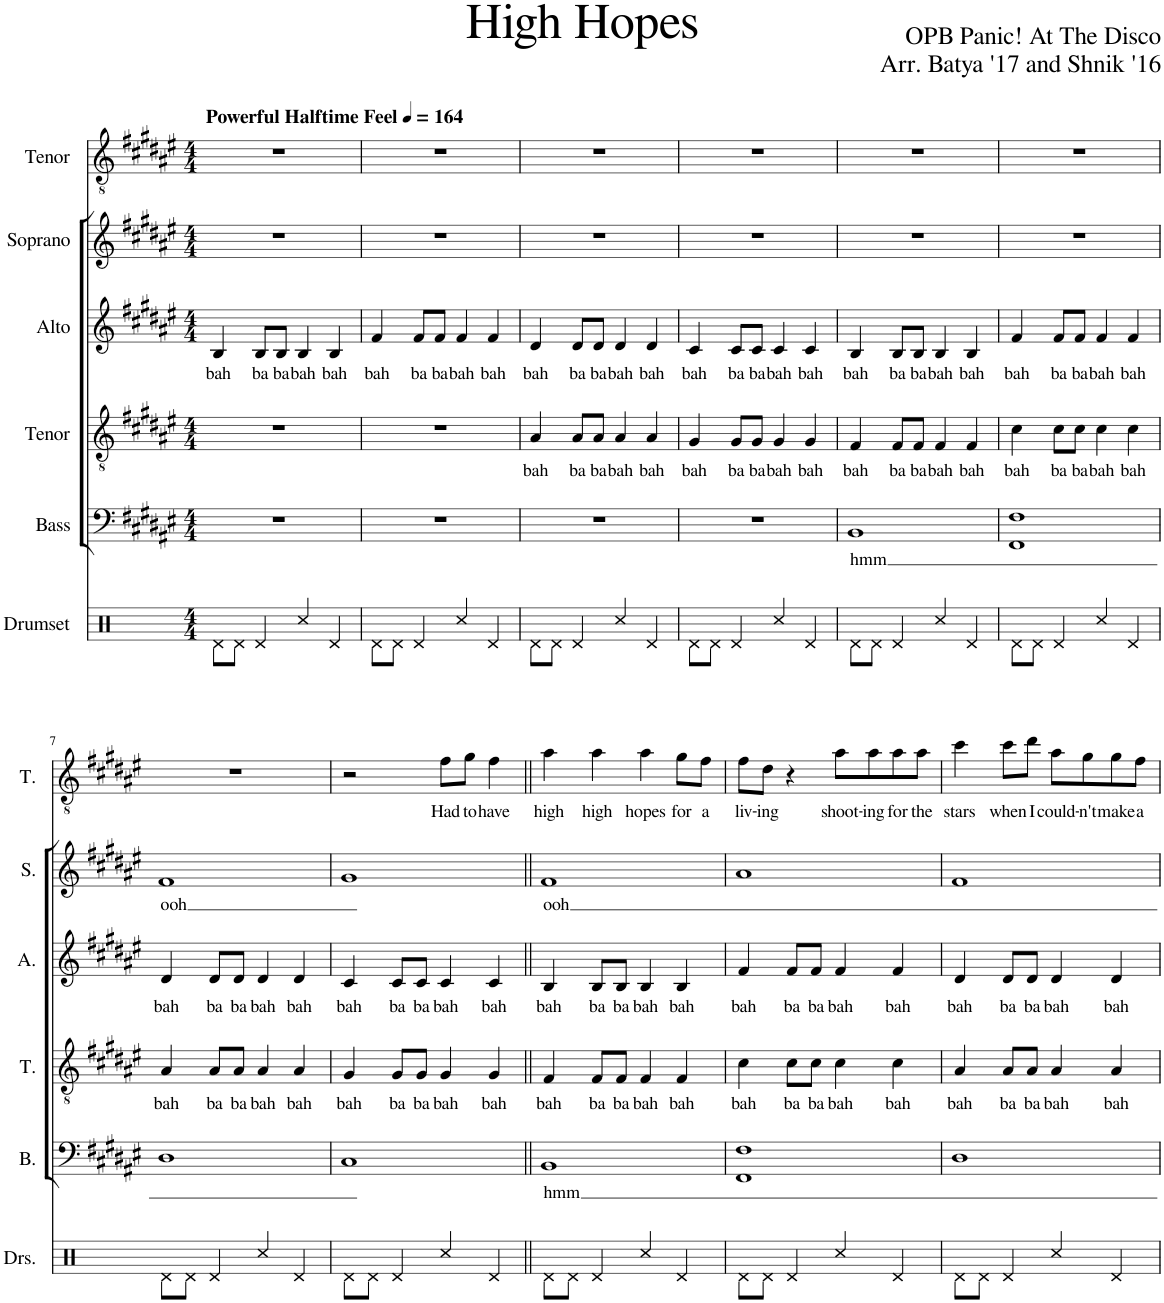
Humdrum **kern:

**kern	**kern	**text	**kern	**text	**kern	**text	**kern	**text	**kern	**text
*part6	*part5	*part5	*part4	*part4	*part3	*part3	*part2	*part2	*part1	*part1
*staff6	*staff5	*staff5	*staff4	*staff4	*staff3	*staff3	*staff2	*staff2	*staff1	*staff1
*I"Drumset	*I"Bass	*	*I"Tenor	*	*I"Alto	*	*I"Soprano	*	*I"Tenor	*
*I'Drs.	*I'B.	*	*I'T.	*	*I'A.	*	*I'S.	*	*I'T.	*
*clefX	*clefF4	*	*clefGv2	*	*clefG2	*	*clefG2	*	*clefGv2	*
*k[]	*k[f#c#g#d#a#e#]	*	*k[f#c#g#d#a#e#]	*	*k[f#c#g#d#a#e#]	*	*k[f#c#g#d#a#e#]	*	*k[f#c#g#d#a#e#]	*
*M4/4	*M4/4	*	*M4/4	*	*M4/4	*	*M4/4	*	*M4/4	*
*MM164	*MM164	*	*MM164	*	*MM164	*	*MM164	*	*MM164	*
=1	=1	=1	=1	=1	=1	=1	=1	=1	=1	=1
!	!	!	!	!	!	!	!	!	!LO:TX:a:B:t=Powerful Halftime Feel	!
!	!	!	!	!	!	!LO:LY:b	!	!	!	!
8Rd\L	1r	.	1r	.	4B/	bah	1r	.	1r	.
8Rd\J	.	.	.	.	.	.	.	.	.	.
!	!	!	!	!	!	!LO:LY:b	!	!	!	!
4Rd/	.	.	.	.	8B/L	ba	.	.	.	.
!	!	!	!	!	!	!LO:LY:b	!	!	!	!
.	.	.	.	.	8B/J	ba	.	.	.	.
!	!	!	!	!	!	!LO:LY:b	!	!	!	!
4Rcc/	.	.	.	.	4B/	bah	.	.	.	.
!	!	!	!	!	!	!LO:LY:b	!	!	!	!
4Rd/	.	.	.	.	4B/	bah	.	.	.	.
=2	=2	=2	=2	=2	=2	=2	=2	=2	=2	=2
!	!	!	!	!	!	!LO:LY:b	!	!	!	!
8Rd\L	1r	.	1r	.	4f#/	bah	1r	.	1r	.
8Rd\J	.	.	.	.	.	.	.	.	.	.
!	!	!	!	!	!	!LO:LY:b	!	!	!	!
4Rd/	.	.	.	.	8f#/L	ba	.	.	.	.
!	!	!	!	!	!	!LO:LY:b	!	!	!	!
.	.	.	.	.	8f#/J	ba	.	.	.	.
!	!	!	!	!	!	!LO:LY:b	!	!	!	!
4Rcc/	.	.	.	.	4f#/	bah	.	.	.	.
!	!	!	!	!	!	!LO:LY:b	!	!	!	!
4Rd/	.	.	.	.	4f#/	bah	.	.	.	.
=3	=3	=3	=3	=3	=3	=3	=3	=3	=3	=3
!	!	!	!	!LO:LY:b	!	!LO:LY:b	!	!	!	!
8Rd\L	1r	.	4A#/	bah	4d#/	bah	1r	.	1r	.
8Rd\J	.	.	.	.	.	.	.	.	.	.
!	!	!	!	!LO:LY:b	!	!LO:LY:b	!	!	!	!
4Rd/	.	.	8A#/L	ba	8d#/L	ba	.	.	.	.
!	!	!	!	!LO:LY:b	!	!LO:LY:b	!	!	!	!
.	.	.	8A#/J	ba	8d#/J	ba	.	.	.	.
!	!	!	!	!LO:LY:b	!	!LO:LY:b	!	!	!	!
4Rcc/	.	.	4A#/	bah	4d#/	bah	.	.	.	.
!	!	!	!	!LO:LY:b	!	!LO:LY:b	!	!	!	!
4Rd/	.	.	4A#/	bah	4d#/	bah	.	.	.	.
=4	=4	=4	=4	=4	=4	=4	=4	=4	=4	=4
!	!	!	!	!LO:LY:b	!	!LO:LY:b	!	!	!	!
8Rd\L	1r	.	4G#/	bah	4c#/	bah	1r	.	1r	.
8Rd\J	.	.	.	.	.	.	.	.	.	.
!	!	!	!	!LO:LY:b	!	!LO:LY:b	!	!	!	!
4Rd/	.	.	8G#/L	ba	8c#/L	ba	.	.	.	.
!	!	!	!	!LO:LY:b	!	!LO:LY:b	!	!	!	!
.	.	.	8G#/J	ba	8c#/J	ba	.	.	.	.
!	!	!	!	!LO:LY:b	!	!LO:LY:b	!	!	!	!
4Rcc/	.	.	4G#/	bah	4c#/	bah	.	.	.	.
!	!	!	!	!LO:LY:b	!	!LO:LY:b	!	!	!	!
4Rd/	.	.	4G#/	bah	4c#/	bah	.	.	.	.
=5	=5	=5	=5	=5	=5	=5	=5	=5	=5	=5
!	!	!LO:LY:b	!	!LO:LY:b	!	!LO:LY:b	!	!	!	!
8Rd\L	1BB	hmm	4F#/	bah	4B/	bah	1r	.	1r	.
8Rd\J	.	.	.	.	.	.	.	.	.	.
!	!	!	!	!LO:LY:b	!	!LO:LY:b	!	!	!	!
4Rd/	.	.	8F#/L	ba	8B/L	ba	.	.	.	.
!	!	!	!	!LO:LY:b	!	!LO:LY:b	!	!	!	!
.	.	.	8F#/J	ba	8B/J	ba	.	.	.	.
!	!	!	!	!LO:LY:b	!	!LO:LY:b	!	!	!	!
4Rcc/	.	.	4F#/	bah	4B/	bah	.	.	.	.
!	!	!	!	!LO:LY:b	!	!LO:LY:b	!	!	!	!
4Rd/	.	.	4F#/	bah	4B/	bah	.	.	.	.
=6	=6	=6	=6	=6	=6	=6	=6	=6	=6	=6
!	!	!	!	!LO:LY:b	!	!LO:LY:b	!	!	!	!
8Rd\L	1FF# 1F#	.	4c#\	bah	4f#/	bah	1r	.	1r	.
8Rd\J	.	.	.	.	.	.	.	.	.	.
!	!	!	!	!LO:LY:b	!	!LO:LY:b	!	!	!	!
4Rd/	.	.	8c#\L	ba	8f#/L	ba	.	.	.	.
!	!	!	!	!LO:LY:b	!	!LO:LY:b	!	!	!	!
.	.	.	8c#\J	ba	8f#/J	ba	.	.	.	.
!	!	!	!	!LO:LY:b	!	!LO:LY:b	!	!	!	!
4Rcc/	.	.	4c#\	bah	4f#/	bah	.	.	.	.
!	!	!	!	!LO:LY:b	!	!LO:LY:b	!	!	!	!
4Rd/	.	.	4c#\	bah	4f#/	bah	.	.	.	.
!!LO:LB:g=z
=7	=7	=7	=7	=7	=7	=7	=7	=7	=7	=7
!	!	!	!	!LO:LY:b	!	!LO:LY:b	!	!LO:LY:b	!	!
8Rd\L	1D#	.	4A#/	bah	4d#/	bah	1f#	ooh	1r	.
8Rd\J	.	.	.	.	.	.	.	.	.	.
!	!	!	!	!LO:LY:b	!	!LO:LY:b	!	!	!	!
4Rd/	.	.	8A#/L	ba	8d#/L	ba	.	.	.	.
!	!	!	!	!LO:LY:b	!	!LO:LY:b	!	!	!	!
.	.	.	8A#/J	ba	8d#/J	ba	.	.	.	.
!	!	!	!	!LO:LY:b	!	!LO:LY:b	!	!	!	!
4Rcc/	.	.	4A#/	bah	4d#/	bah	.	.	.	.
!	!	!	!	!LO:LY:b	!	!LO:LY:b	!	!	!	!
4Rd/	.	.	4A#/	bah	4d#/	bah	.	.	.	.
=8	=8	=8	=8	=8	=8	=8	=8	=8	=8	=8
!	!	!	!	!LO:LY:b	!	!LO:LY:b	!	!	!	!
8Rd\L	1C#	.	4G#/	bah	4c#/	bah	1g#	.	2r	.
8Rd\J	.	.	.	.	.	.	.	.	.	.
!	!	!	!	!LO:LY:b	!	!LO:LY:b	!	!	!	!
4Rd/	.	.	8G#/L	ba	8c#/L	ba	.	.	.	.
!	!	!	!	!LO:LY:b	!	!LO:LY:b	!	!	!	!
.	.	.	8G#/J	ba	8c#/J	ba	.	.	.	.
!	!	!	!	!LO:LY:b	!	!LO:LY:b	!	!	!	!LO:LY:b
4Rcc/	.	.	4G#/	bah	4c#/	bah	.	.	8f#\L	Had
!	!	!	!	!	!	!	!	!	!	!LO:LY:b
.	.	.	.	.	.	.	.	.	8g#\J	to
!	!	!	!	!LO:LY:b	!	!LO:LY:b	!	!	!	!LO:LY:b
4Rd/	.	.	4G#/	bah	4c#/	bah	.	.	4f#\	have
=9||	=9||	=9||	=9||	=9||	=9||	=9||	=9||	=9||	=9||	=9||
!	!	!LO:LY:b	!	!LO:LY:b	!	!LO:LY:b	!	!LO:LY:b	!	!LO:LY:b
8Rd\L	1BB	hmm	4F#/	bah	4B/	bah	1f#	ooh	4a#\	high
8Rd\J	.	.	.	.	.	.	.	.	.	.
!	!	!	!	!LO:LY:b	!	!LO:LY:b	!	!	!	!LO:LY:b
4Rd/	.	.	8F#/L	ba	8B/L	ba	.	.	4a#\	high
!	!	!	!	!LO:LY:b	!	!LO:LY:b	!	!	!	!
.	.	.	8F#/J	ba	8B/J	ba	.	.	.	.
!	!	!	!	!LO:LY:b	!	!LO:LY:b	!	!	!	!LO:LY:b
4Rcc/	.	.	4F#/	bah	4B/	bah	.	.	4a#\	hopes
!	!	!	!	!LO:LY:b	!	!LO:LY:b	!	!	!	!LO:LY:b
4Rd/	.	.	4F#/	bah	4B/	bah	.	.	8g#\L	for
!	!	!	!	!	!	!	!	!	!	!LO:LY:b
.	.	.	.	.	.	.	.	.	8f#\J	a
=10	=10	=10	=10	=10	=10	=10	=10	=10	=10	=10
!	!	!	!	!LO:LY:b	!	!LO:LY:b	!	!	!	!LO:LY:b
8Rd\L	1FF# 1F#	.	4c#\	bah	4f#/	bah	1a#	.	8f#\L	liv-
!	!	!	!	!	!	!	!	!	!	!LO:LY:b
8Rd\J	.	.	.	.	.	.	.	.	8d#\J	-ing
!	!	!	!	!LO:LY:b	!	!LO:LY:b	!	!	!	!
4Rd/	.	.	8c#\L	ba	8f#/L	ba	.	.	4r	.
!	!	!	!	!LO:LY:b	!	!LO:LY:b	!	!	!	!
.	.	.	8c#\J	ba	8f#/J	ba	.	.	.	.
!	!	!	!	!LO:LY:b	!	!LO:LY:b	!	!	!	!LO:LY:b
4Rcc/	.	.	4c#\	bah	4f#/	bah	.	.	8a#\L	shoot-
!	!	!	!	!	!	!	!	!	!	!LO:LY:b
.	.	.	.	.	.	.	.	.	8a#\	-ing
!	!	!	!	!LO:LY:b	!	!LO:LY:b	!	!	!	!LO:LY:b
4Rd/	.	.	4c#\	bah	4f#/	bah	.	.	8a#\	for
!	!	!	!	!	!	!	!	!	!	!LO:LY:b
.	.	.	.	.	.	.	.	.	8a#\J	the
=11	=11	=11	=11	=11	=11	=11	=11	=11	=11	=11
!	!	!	!	!LO:LY:b	!	!LO:LY:b	!	!	!	!LO:LY:b
8Rd\L	1D#	.	4A#/	bah	4d#/	bah	1f#	.	4cc#\	stars
8Rd\J	.	.	.	.	.	.	.	.	.	.
!	!	!	!	!LO:LY:b	!	!LO:LY:b	!	!	!	!LO:LY:b
4Rd/	.	.	8A#/L	ba	8d#/L	ba	.	.	8cc#\L	when
!	!	!	!	!LO:LY:b	!	!LO:LY:b	!	!	!	!LO:LY:b
.	.	.	8A#/J	ba	8d#/J	ba	.	.	8dd#\J	I
!	!	!	!	!LO:LY:b	!	!LO:LY:b	!	!	!	!LO:LY:b
4Rcc/	.	.	4A#/	bah	4d#/	bah	.	.	8a#\L	could-
!	!	!	!	!	!	!	!	!	!	!LO:LY:b
.	.	.	.	.	.	.	.	.	8g#\	-n't
!	!	!	!	!LO:LY:b	!	!LO:LY:b	!	!	!	!LO:LY:b
4Rd/	.	.	4A#/	bah	4d#/	bah	.	.	8g#\	make
!	!	!	!	!	!	!	!	!	!	!LO:LY:b
.	.	.	.	.	.	.	.	.	8f#\J	a
=	=	=	=	=	=	=	=	=	=	=
*-	*-	*-	*-	*-	*-	*-	*-	*-	*-	*-
